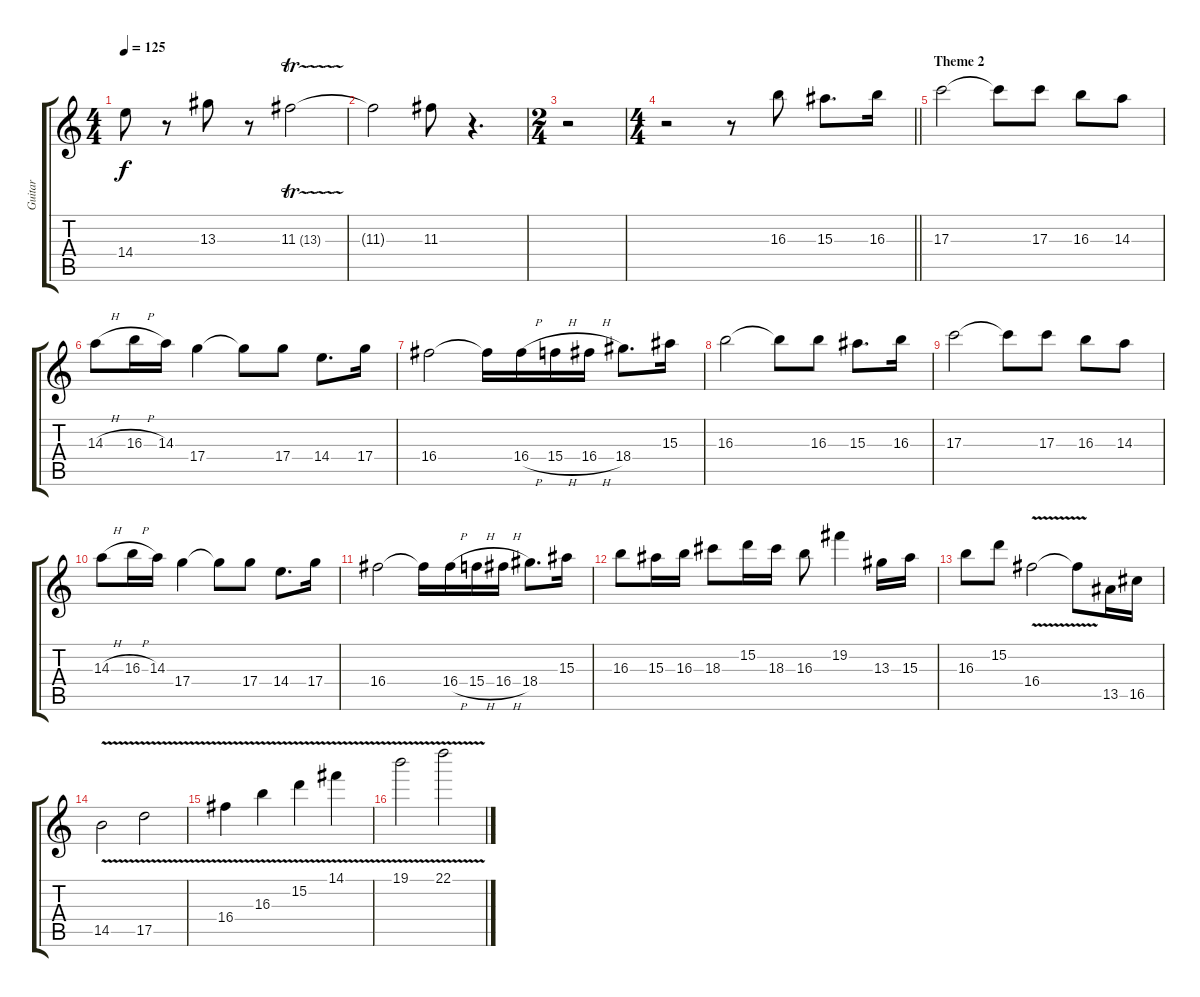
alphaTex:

\track ("Guitar" "Guitar") {instrument overdrivenguitar}
\staff {score tabs}
\tuning (E4 B3 G3 D3 A2 E2) {hide}
\ts (4 4)
\tempo 125
\clef g2
\ks c
14.4.8{dy f} r.8 13.3.8 r.8 11.3{tr (13 32)}.2 |
11.3{t}.2 11.3.8 r.4{d} |
\ts (2 4)
r.2 |
\ts (4 4)
\barLineRight lightlight
r.2 r.8 16.3.8 15.3.8{d} 16.3.16 |
\section ("" "Theme 2")
17.3.2 17.3{t}.8 17.3.8 16.3.8 14.3.8 |
14.3{h}.8 16.3{h}.16 14.3.16 17.4.4 17.4{t}.8 17.4.8 14.4.8{d} 17.4.16 |
16.4.2 16.4{t}.16 16.4{h}.16 15.4{h}.16 16.4{h}.16 18.4.8{d} 15.3.16 |
16.3.2 16.3{t}.8 16.3.8 15.3.8{d} 16.3.16 |
17.3.2 17.3{t}.8 17.3.8 16.3.8 14.3.8 |
14.3{h}.8 16.3{h}.16 14.3.16 17.4.4 17.4{t}.8 17.4.8 14.4.8{d} 17.4.16 |
16.4.2 16.4{t}.16 16.4{h}.16 15.4{h}.16 16.4{h}.16 18.4.8{d} 15.3.16 |
16.3.8 15.3.16 16.3.16 18.3.8 15.2.16 18.3.16 16.3.8 19.2.4 13.3.16 15.3.16 |
16.3.8 15.2.8 16.4{v}.2 16.4{t}.8 13.5.16 16.5.16 |
14.5{v}.2 17.5{v}.2 |
16.4{v}.4 16.3{v}.4 15.2{v}.4 14.1{v}.4 |
19.1{v}.2 22.1{v}.2
